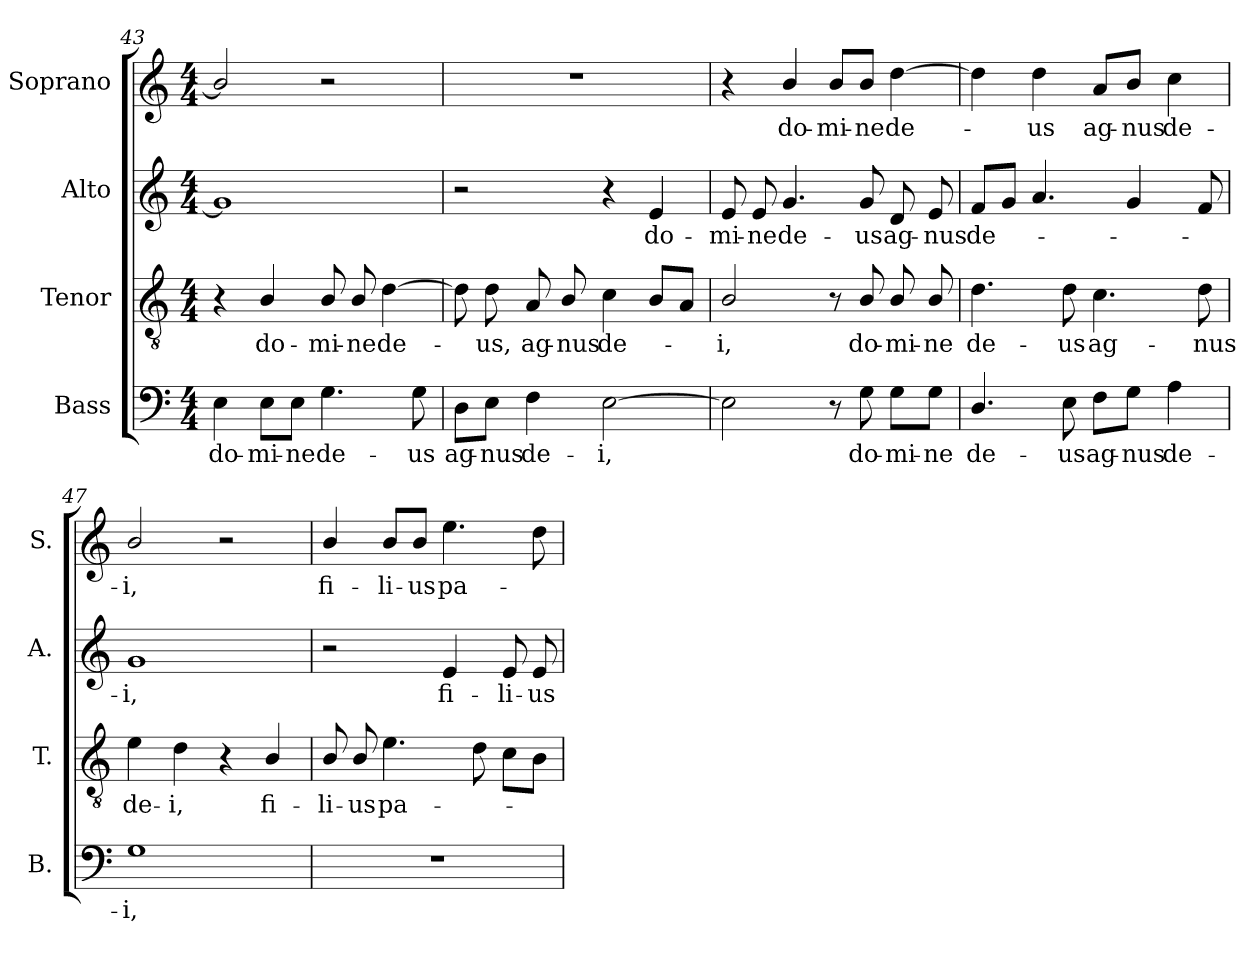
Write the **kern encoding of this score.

**kern	**text	**kern	**text	**kern	**text	**kern	**text
*part4	*part4	*part3	*part3	*part2	*part2	*part1	*part1
*staff4	*staff4	*staff3	*staff3	*staff2	*staff2	*staff1	*staff1
*I"Bass	*	*I"Tenor	*	*I"Alto	*	*I"Soprano	*
*I'B.	*	*I'T.	*	*I'A.	*	*I'S.	*
*clefF4	*	*clefGv2	*	*clefG2	*	*clefG2	*
*	*	*ITrd7c12	*	*	*	*	*
*k[]	*	*k[]	*	*k[]	*	*k[]	*
*C:	*	*C:	*	*C:	*	*C:	*
*M4/4	*	*M4/4	*	*M4/4	*	*M4/4	*
=43	=43	=43	=43	=43	=43	=43	=43
!	!LO:LY:b:color=#000000	!	!	!	!	!	!
4Ei\	do-	4r	.	1gi]	.	2bi/]	.
!	!LO:LY:b:color=#000000	!	!	!	!	!	!
!	!	!	!LO:LY:b:color=#000000	!	!	!	!
8Ei\L	-mi-	4BBi/	do-	.	.	.	.
!	!LO:LY:b:color=#000000	!	!	!	!	!	!
8Ei\J	-ne	.	.	.	.	.	.
!	!LO:LY:b:color=#000000	!	!	!	!	!	!
!	!	!	!LO:LY:b:color=#000000	!	!	!	!
4.Gi\	de-	8BBi/	-mi-	.	.	2r	.
!	!	!	!LO:LY:b:color=#000000	!	!	!	!
.	.	8BBi/	-ne	.	.	.	.
!	!	!	!LO:LY:b:color=#000000	!	!	!	!
.	.	[4Di\	de-	.	.	.	.
!	!LO:LY:b:color=#000000	!	!	!	!	!	!
8Gi\	-us	.	.	.	.	.	.
=44	=44	=44	=44	=44	=44	=44	=44
!	!LO:LY:b:color=#000000	!	!	!	!	!	!
8Di\L	ag-	8Di\]	.	2r	.	1r	.
!	!LO:LY:b:color=#000000	!	!	!	!	!	!
!	!	!	!LO:LY:b:color=#000000	!	!	!	!
8Ei\J	-nus	8Di\	-us,	.	.	.	.
!	!LO:LY:b:color=#000000	!	!	!	!	!	!
!	!	!	!LO:LY:b:color=#000000	!	!	!	!
4Fi\	de-	8AAi/	ag-	.	.	.	.
!	!	!	!LO:LY:b:color=#000000	!	!	!	!
.	.	8BBi/	-nus	.	.	.	.
!	!LO:LY:b:color=#000000	!	!	!	!	!	!
!	!	!	!LO:LY:b:color=#000000	!	!	!	!
[2Ei\	-i,	4Ci\	de-	4r	.	.	.
!	!	!	!	!	!LO:LY:b:color=#000000	!	!
.	.	8BBi/L	.	4ei/	do-	.	.
.	.	8AAi/J	.	.	.	.	.
!!LO:LB:g=z
=45	=45	=45	=45	=45	=45	=45	=45
!	!	!	!LO:LY:b:color=#000000	!	!	!	!
!	!	!	!	!	!LO:LY:b:color=#000000	!	!
2Ei\]	.	2BBi/	-i,	8ei/	-mi-	4r	.
!	!	!	!	!	!LO:LY:b:color=#000000	!	!
.	.	.	.	8ei/	-ne	.	.
!	!	!	!	!	!LO:LY:b:color=#000000	!	!
!	!	!	!	!	!	!	!LO:LY:b:color=#000000
.	.	.	.	4.gi/	de-	4bi/	do-
!	!	!	!	!	!	!	!LO:LY:b:color=#000000
8r	.	8r	.	.	.	8bi/L	-mi-
!	!LO:LY:b:color=#000000	!	!	!	!	!	!
!	!	!	!LO:LY:b:color=#000000	!	!	!	!
!	!	!	!	!	!LO:LY:b:color=#000000	!	!
!	!	!	!	!	!	!	!LO:LY:b:color=#000000
8Gi\	do-	8BBi/	do-	8gi/	-us	8bi/J	-ne
!	!LO:LY:b:color=#000000	!	!	!	!	!	!
!	!	!	!LO:LY:b:color=#000000	!	!	!	!
!	!	!	!	!	!LO:LY:b:color=#000000	!	!
!	!	!	!	!	!	!	!LO:LY:b:color=#000000
8Gi\L	-mi-	8BBi/	-mi-	8di/	ag-	[4ddi\	de-
!	!LO:LY:b:color=#000000	!	!	!	!	!	!
!	!	!	!LO:LY:b:color=#000000	!	!	!	!
!	!	!	!	!	!LO:LY:b:color=#000000	!	!
8Gi\J	-ne	8BBi/	-ne	8ei/	-nus	.	.
=46	=46	=46	=46	=46	=46	=46	=46
!	!LO:LY:b:color=#000000	!	!	!	!	!	!
!	!	!	!LO:LY:b:color=#000000	!	!	!	!
!	!	!	!	!	!LO:LY:b:color=#000000	!	!
4.Di/	de-	4.Di\	de-	8fi/L	de-	4ddi\]	.
.	.	.	.	8gi/J	.	.	.
!	!	!	!	!	!	!	!LO:LY:b:color=#000000
.	.	.	.	4.ai/	.	4ddi\	-us
!	!LO:LY:b:color=#000000	!	!	!	!	!	!
!	!	!	!LO:LY:b:color=#000000	!	!	!	!
8Ei\	-us	8Di\	-us	.	.	.	.
!	!LO:LY:b:color=#000000	!	!	!	!	!	!
!	!	!	!LO:LY:b:color=#000000	!	!	!	!
!	!	!	!	!	!	!	!LO:LY:b:color=#000000
8Fi\L	ag-	4.Ci\	ag-	.	.	8ai/L	ag-
!	!LO:LY:b:color=#000000	!	!	!	!	!	!
!	!	!	!	!	!	!	!LO:LY:b:color=#000000
8Gi\J	-nus	.	.	4gi/	.	8bi/J	-nus
!	!LO:LY:b:color=#000000	!	!	!	!	!	!
!	!	!	!	!	!	!	!LO:LY:b:color=#000000
4Ai\	de-	.	.	.	.	4cci\	de-
!	!	!	!LO:LY:b:color=#000000	!	!	!	!
.	.	8Di\	-nus	8fi/	.	.	.
=47	=47	=47	=47	=47	=47	=47	=47
!	!LO:LY:b:color=#000000	!	!	!	!	!	!
!	!	!	!LO:LY:b:color=#000000	!	!	!	!
!	!	!	!	!	!LO:LY:b:color=#000000	!	!
!	!	!	!	!	!	!	!LO:LY:b:color=#000000
1Gi	-i,	4Ei\	de-	1gi	-i,	2bi/	-i,
!	!	!	!LO:LY:b:color=#000000	!	!	!	!
.	.	4Di\	-i,	.	.	.	.
.	.	4r	.	.	.	2r	.
!	!	!	!LO:LY:b:color=#000000	!	!	!	!
.	.	4BBi/	fi-	.	.	.	.
=48	=48	=48	=48	=48	=48	=48	=48
!	!	!	!LO:LY:b:color=#000000	!	!	!	!
!	!	!	!	!	!	!	!LO:LY:b:color=#000000
1r	.	8BBi/	-li-	2r	.	4bi/	fi-
!	!	!	!LO:LY:b:color=#000000	!	!	!	!
.	.	8BBi/	-us	.	.	.	.
!	!	!	!LO:LY:b:color=#000000	!	!	!	!
!	!	!	!	!	!	!	!LO:LY:b:color=#000000
.	.	4.Ei\	pa-	.	.	8bi/L	-li-
!	!	!	!	!	!	!	!LO:LY:b:color=#000000
.	.	.	.	.	.	8bi/J	-us
!	!	!	!	!	!LO:LY:b:color=#000000	!	!
!	!	!	!	!	!	!	!LO:LY:b:color=#000000
.	.	.	.	4ei/	fi-	4.eei\	pa-
.	.	8Di\	.	.	.	.	.
!	!	!	!	!	!LO:LY:b:color=#000000	!	!
.	.	8Ci\L	.	8ei/	-li-	.	.
!	!	!	!	!	!LO:LY:b:color=#000000	!	!
.	.	8BBi\J	.	8ei/	-us	8ddi\	.
=	=	=	=	=	=	=	=
*-	*-	*-	*-	*-	*-	*-	*-
